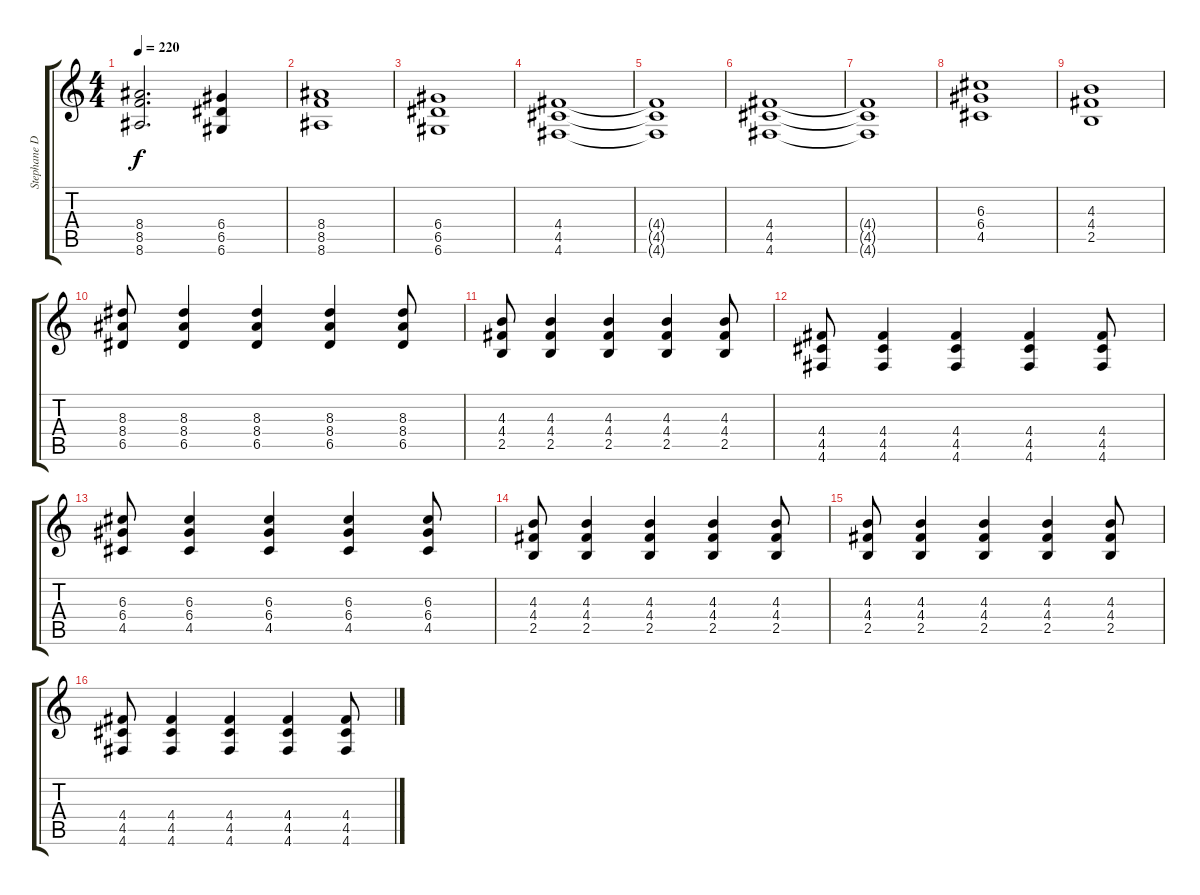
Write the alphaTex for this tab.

\track ("Stephane Duboy " "Stephane D") {instrument distortionguitar}
\staff {score tabs}
\tuning (E4 B3 G3 D3 A2 D2) {hide}
\ts (4 4)
\tempo 220
\clef g2
\ks c
(8.4 8.5 8.6).2{d dy f} (6.4 6.5 6.6).4 |
(8.4 8.5 8.6).1 |
(6.4 6.5 6.6).1 |
(4.4 4.5 4.6).1 |
(4.4{t} 4.5{t} 4.6{t}).1 |
(4.4 4.5 4.6).1 |
(4.4{t} 4.5{t} 4.6{t}).1 |
(6.3 6.4 4.5).1 |
(4.3 4.4 2.5).1 |
(8.3 8.4 6.5).8 (8.3 8.4 6.5).4 (8.3 8.4 6.5).4 (8.3 8.4 6.5).4 (8.3 8.4 6.5).8 |
(4.3 4.4 2.5).8 (4.3 4.4 2.5).4 (4.3 4.4 2.5).4 (4.3 4.4 2.5).4 (4.3 4.4 2.5).8 |
(4.4 4.5 4.6).8 (4.4 4.5 4.6).4 (4.4 4.5 4.6).4 (4.4 4.5 4.6).4 (4.4 4.5 4.6).8 |
(6.3 6.4 4.5).8 (6.3 6.4 4.5).4 (6.3 6.4 4.5).4 (6.3 6.4 4.5).4 (6.3 6.4 4.5).8 |
(4.3 4.4 2.5).8 (4.3 4.4 2.5).4 (4.3 4.4 2.5).4 (4.3 4.4 2.5).4 (4.3 4.4 2.5).8 |
(4.3 4.4 2.5).8 (4.3 4.4 2.5).4 (4.3 4.4 2.5).4 (4.3 4.4 2.5).4 (4.3 4.4 2.5).8 |
(4.4 4.5 4.6).8 (4.4 4.5 4.6).4 (4.4 4.5 4.6).4 (4.4 4.5 4.6).4 (4.4 4.5 4.6).8
